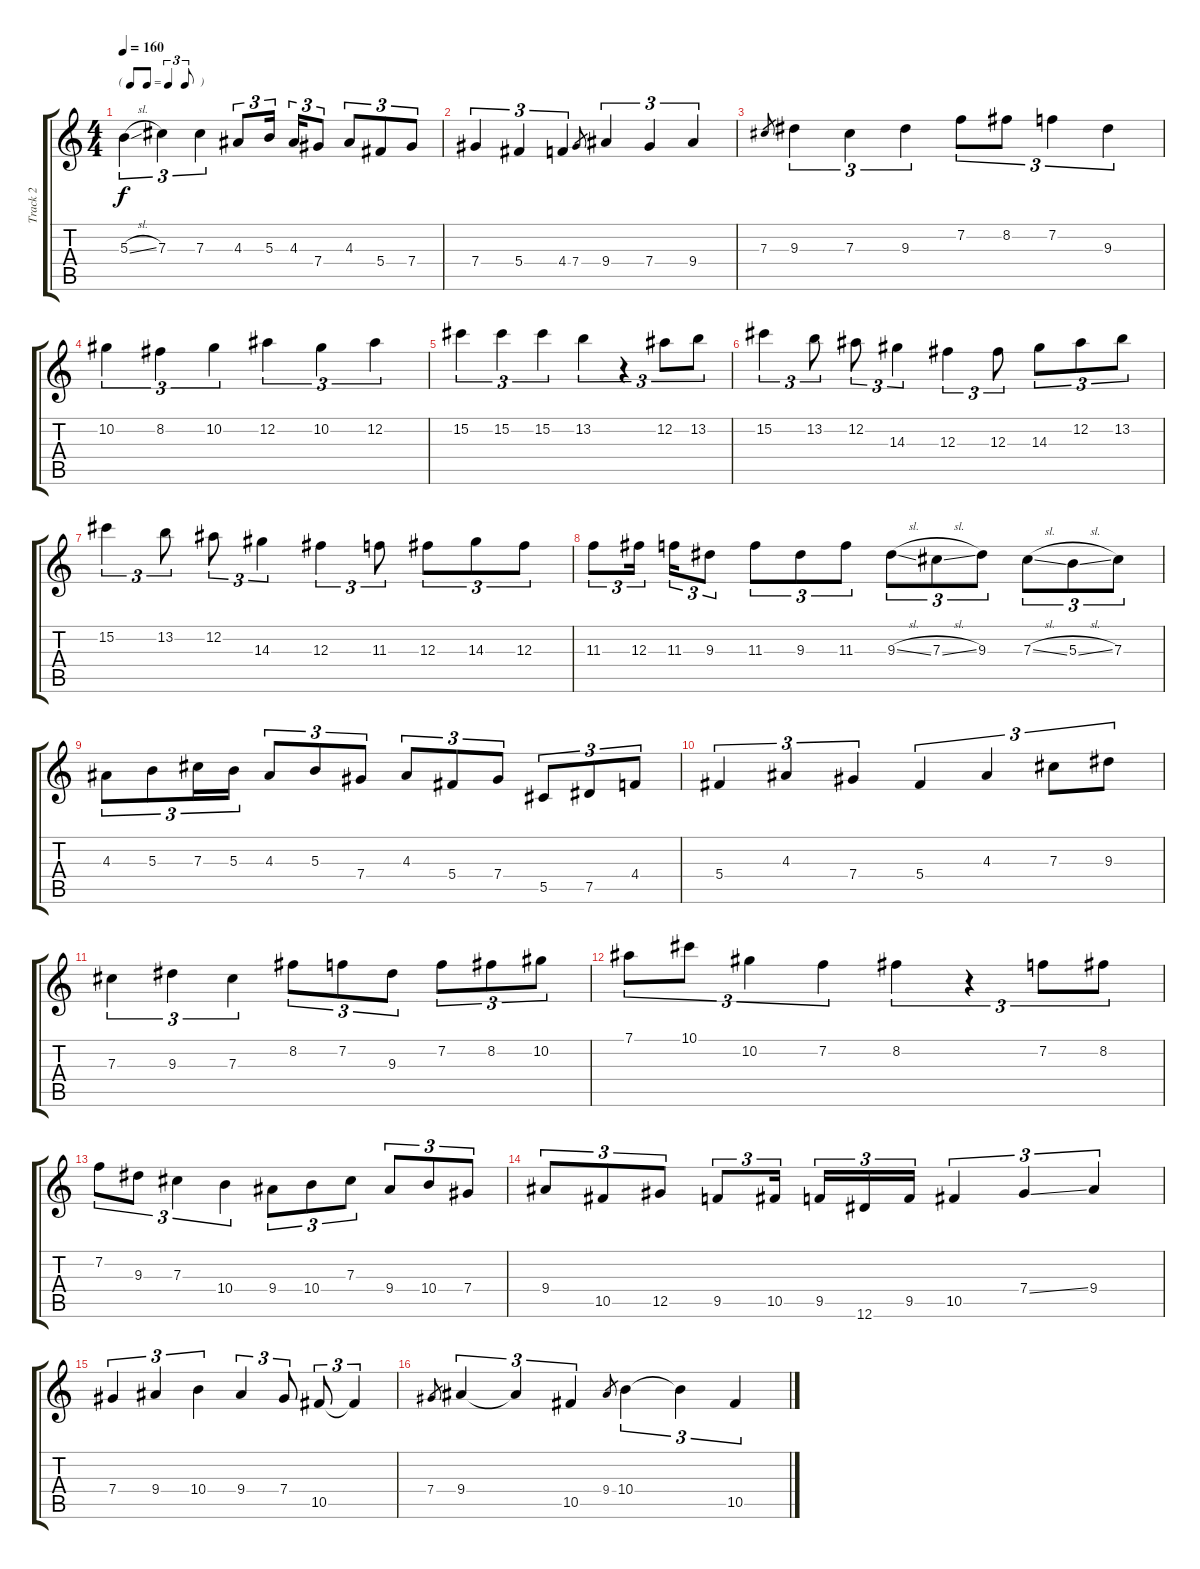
\track ("Track 2" "Track 2") {instrument acousticguitarsteel}
\staff {score tabs}
\tuning (Eb4 Bb3 Gb3 Db3 Ab2 Eb2) {hide}
\ts (4 4)
\tf triplet8th
\tempo 160
\clef g2
\ks c
5.3{sl}.4{tu (3 2) dy f} 7.3.4{tu (3 2)} 7.3.4{tu (3 2)} 4.3.8{tu (3 2)} 5.3.16{tu (3 2) beam splitsecondary} 4.3.16{tu (3 2)} 7.4.8{tu (3 2)} 4.3.8{tu (3 2)} 5.4.8{tu (3 2)} 7.4.8{tu (3 2)} |
7.4.4{tu (3 2)} 5.4.4{tu (3 2)} 4.4.4{tu (3 2)} 7.4.8{gr} 9.4.4{tu (3 2)} 7.4.4{tu (3 2)} 9.4.4{tu (3 2)} |
7.3.8{gr} 9.3.4{tu (3 2)} 7.3.4{tu (3 2)} 9.3.4{tu (3 2)} 7.2.8{tu (3 2)} 8.2.8{tu (3 2)} 7.2.4{tu (3 2)} 9.3.4{tu (3 2)} |
10.2.4{tu (3 2)} 8.2.4{tu (3 2)} 10.2.4{tu (3 2)} 12.2.4{tu (3 2)} 10.2.4{tu (3 2)} 12.2.4{tu (3 2)} |
15.2.4{tu (3 2)} 15.2.4{tu (3 2)} 15.2.4{tu (3 2)} 13.2.4{tu (3 2)} r.4{tu (3 2)} 12.2.8{tu (3 2)} 13.2.8{tu (3 2)} |
15.2.4{tu (3 2)} 13.2.8{tu (3 2)} 12.2.8{tu (3 2)} 14.3.4{tu (3 2)} 12.3.4{tu (3 2)} 12.3.8{tu (3 2)} 14.3.8{tu (3 2)} 12.2.8{tu (3 2)} 13.2.8{tu (3 2)} |
15.2.4{tu (3 2)} 13.2.8{tu (3 2)} 12.2.8{tu (3 2)} 14.3.4{tu (3 2)} 12.3.4{tu (3 2)} 11.3.8{tu (3 2)} 12.3.8{tu (3 2)} 14.3.8{tu (3 2)} 12.3.8{tu (3 2)} |
11.3.8{tu (3 2)} 12.3.16{tu (3 2) beam splitsecondary} 11.3.16{tu (3 2)} 9.3.8{tu (3 2)} 11.3.8{tu (3 2)} 9.3.8{tu (3 2)} 11.3.8{tu (3 2)} 9.3{sl}.8{tu (3 2)} 7.3{sl}.8{tu (3 2)} 9.3.8{tu (3 2)} 7.3{sl}.8{tu (3 2)} 5.3{sl}.8{tu (3 2)} 7.3.8{tu (3 2)} |
4.3.8{tu (3 2)} 5.3.8{tu (3 2)} 7.3.16{tu (3 2)} 5.3.16{tu (3 2)} 4.3.8{tu (3 2)} 5.3.8{tu (3 2)} 7.4.8{tu (3 2)} 4.3.8{tu (3 2)} 5.4.8{tu (3 2)} 7.4.8{tu (3 2)} 5.5.8{tu (3 2)} 7.5.8{tu (3 2)} 4.4.8{tu (3 2)} |
5.4.4{tu (3 2)} 4.3.4{tu (3 2)} 7.4.4{tu (3 2)} 5.4.4{tu (3 2)} 4.3.4{tu (3 2)} 7.3.8{tu (3 2)} 9.3.8{tu (3 2)} |
7.3.4{tu (3 2)} 9.3.4{tu (3 2)} 7.3.4{tu (3 2)} 8.2.8{tu (3 2)} 7.2.8{tu (3 2)} 9.3.8{tu (3 2)} 7.2.8{tu (3 2)} 8.2.8{tu (3 2)} 10.2.8{tu (3 2)} |
7.1.8{tu (3 2)} 10.1.8{tu (3 2)} 10.2.4{tu (3 2)} 7.2.4{tu (3 2)} 8.2.4{tu (3 2)} r.4{tu (3 2)} 7.2.8{tu (3 2)} 8.2.8{tu (3 2)} |
7.2.8{tu (3 2)} 9.3.8{tu (3 2)} 7.3.4{tu (3 2)} 10.4.4{tu (3 2)} 9.4.8{tu (3 2)} 10.4.8{tu (3 2)} 7.3.8{tu (3 2)} 9.4.8{tu (3 2)} 10.4.8{tu (3 2)} 7.4.8{tu (3 2)} |
9.4.8{tu (3 2)} 10.5.8{tu (3 2)} 12.5.8{tu (3 2)} 9.5.8{tu (3 2)} 10.5.16{tu (3 2) beam splitsecondary} 9.5.16{tu (3 2)} 12.6.16{tu (3 2)} 9.5.16{tu (3 2)} 10.5.4{tu (3 2)} 7.4{ss}.4{tu (3 2)} 9.4.4{tu (3 2)} |
7.4.4{tu (3 2)} 9.4.4{tu (3 2)} 10.4.4{tu (3 2)} 9.4.4{tu (3 2)} 7.4.8{tu (3 2)} 10.5.8{tu (3 2)} 10.5{t}.4{tu (3 2)} |
7.4.8{gr} 9.4.4{tu (3 2)} 9.4{t}.4{tu (3 2)} 10.5.4{tu (3 2)} 9.4.8{gr} 10.4.4{tu (3 2)} 10.4{t}.4{tu (3 2)} 10.5.4{tu (3 2)}
